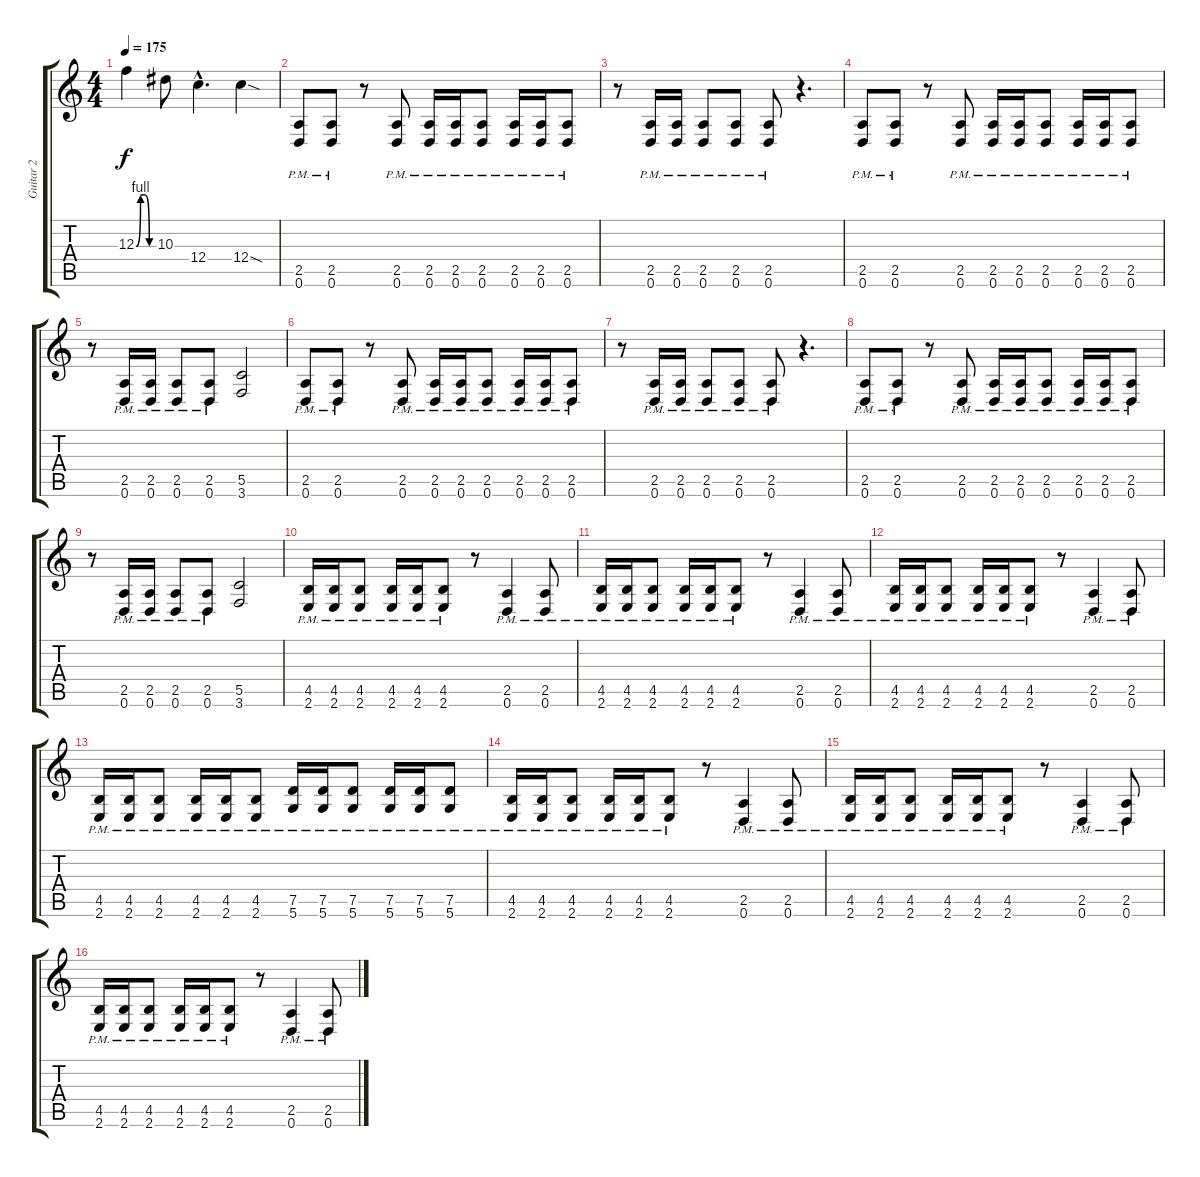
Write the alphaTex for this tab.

\track ("Guitar 2" "Guitar 2") {instrument distortionguitar}
\staff {score tabs}
\tuning (D4 A3 F3 C3 G2 D2) {hide}
\ts (4 4)
\tempo 175
\clef g2
\ks c
12.3{be (custom 0 0 15 4 30 4 45 0 60 0)}.4{dy f} 10.3.8 12.4{hac}.4{d} 12.4{sod}.4 |
(2.5{pm} 0.6{pm}).8 (2.5{pm} 0.6{pm}).8 r.8 (2.5{pm} 0.6{pm}).8 (2.5{pm} 0.6{pm}).16 (2.5{pm} 0.6{pm}).16 (2.5{pm} 0.6{pm}).8 (2.5{pm} 0.6{pm}).16 (2.5{pm} 0.6{pm}).16 (2.5{pm} 0.6{pm}).8 |
r.8 (2.5{pm} 0.6{pm}).16 (2.5{pm} 0.6{pm}).16 (2.5{pm} 0.6{pm}).8 (2.5{pm} 0.6{pm}).8 (2.5{pm} 0.6{pm}).8 r.4{d} |
(2.5{pm} 0.6{pm}).8 (2.5{pm} 0.6{pm}).8 r.8 (2.5{pm} 0.6{pm}).8 (2.5{pm} 0.6{pm}).16 (2.5{pm} 0.6{pm}).16 (2.5{pm} 0.6{pm}).8 (2.5{pm} 0.6{pm}).16 (2.5{pm} 0.6{pm}).16 (2.5{pm} 0.6{pm}).8 |
r.8 (2.5{pm} 0.6{pm}).16 (2.5{pm} 0.6{pm}).16 (2.5{pm} 0.6{pm}).8 (2.5{pm} 0.6{pm}).8 (5.5 3.6).2 |
(2.5{pm} 0.6{pm}).8 (2.5{pm} 0.6{pm}).8 r.8 (2.5{pm} 0.6{pm}).8 (2.5{pm} 0.6{pm}).16 (2.5{pm} 0.6{pm}).16 (2.5{pm} 0.6{pm}).8 (2.5{pm} 0.6{pm}).16 (2.5{pm} 0.6{pm}).16 (2.5{pm} 0.6{pm}).8 |
r.8 (2.5{pm} 0.6{pm}).16 (2.5{pm} 0.6{pm}).16 (2.5{pm} 0.6{pm}).8 (2.5{pm} 0.6{pm}).8 (2.5{pm} 0.6{pm}).8 r.4{d} |
(2.5{pm} 0.6{pm}).8 (2.5{pm} 0.6{pm}).8 r.8 (2.5{pm} 0.6{pm}).8 (2.5{pm} 0.6{pm}).16 (2.5{pm} 0.6{pm}).16 (2.5{pm} 0.6{pm}).8 (2.5{pm} 0.6{pm}).16 (2.5{pm} 0.6{pm}).16 (2.5{pm} 0.6{pm}).8 |
r.8 (2.5{pm} 0.6{pm}).16 (2.5{pm} 0.6{pm}).16 (2.5{pm} 0.6{pm}).8 (2.5{pm} 0.6{pm}).8 (5.5 3.6).2 |
(4.5{pm} 2.6{pm}).16 (4.5{pm} 2.6{pm}).16 (4.5{pm} 2.6{pm}).8 (4.5{pm} 2.6{pm}).16 (4.5{pm} 2.6{pm}).16 (4.5{pm} 2.6{pm}).8 r.8 (2.5{pm} 0.6{pm}).4 (2.5{pm} 0.6{pm}).8 |
(4.5{pm} 2.6{pm}).16 (4.5{pm} 2.6{pm}).16 (4.5{pm} 2.6{pm}).8 (4.5{pm} 2.6{pm}).16 (4.5{pm} 2.6{pm}).16 (4.5{pm} 2.6{pm}).8 r.8 (2.5{pm} 0.6{pm}).4 (2.5{pm} 0.6{pm}).8 |
(4.5{pm} 2.6{pm}).16 (4.5{pm} 2.6{pm}).16 (4.5{pm} 2.6{pm}).8 (4.5{pm} 2.6{pm}).16 (4.5{pm} 2.6{pm}).16 (4.5{pm} 2.6{pm}).8 r.8 (2.5{pm} 0.6{pm}).4 (2.5{pm} 0.6{pm}).8 |
(4.5{pm} 2.6{pm}).16 (4.5{pm} 2.6{pm}).16 (4.5{pm} 2.6{pm}).8 (4.5{pm} 2.6{pm}).16 (4.5{pm} 2.6{pm}).16 (4.5{pm} 2.6{pm}).8 (7.5{pm} 5.6{pm}).16 (7.5{pm} 5.6{pm}).16 (7.5{pm} 5.6{pm}).8 (7.5{pm} 5.6{pm}).16 (7.5{pm} 5.6{pm}).16 (7.5{pm} 5.6{pm}).8 |
(4.5{pm} 2.6{pm}).16 (4.5{pm} 2.6{pm}).16 (4.5{pm} 2.6{pm}).8 (4.5{pm} 2.6{pm}).16 (4.5{pm} 2.6{pm}).16 (4.5{pm} 2.6{pm}).8 r.8 (2.5{pm} 0.6{pm}).4 (2.5{pm} 0.6{pm}).8 |
(4.5{pm} 2.6{pm}).16 (4.5{pm} 2.6{pm}).16 (4.5{pm} 2.6{pm}).8 (4.5{pm} 2.6{pm}).16 (4.5{pm} 2.6{pm}).16 (4.5{pm} 2.6{pm}).8 r.8 (2.5{pm} 0.6{pm}).4 (2.5{pm} 0.6{pm}).8 |
(4.5{pm} 2.6{pm}).16 (4.5{pm} 2.6{pm}).16 (4.5{pm} 2.6{pm}).8 (4.5{pm} 2.6{pm}).16 (4.5{pm} 2.6{pm}).16 (4.5{pm} 2.6{pm}).8 r.8 (2.5{pm} 0.6{pm}).4 (2.5{pm} 0.6{pm}).8
